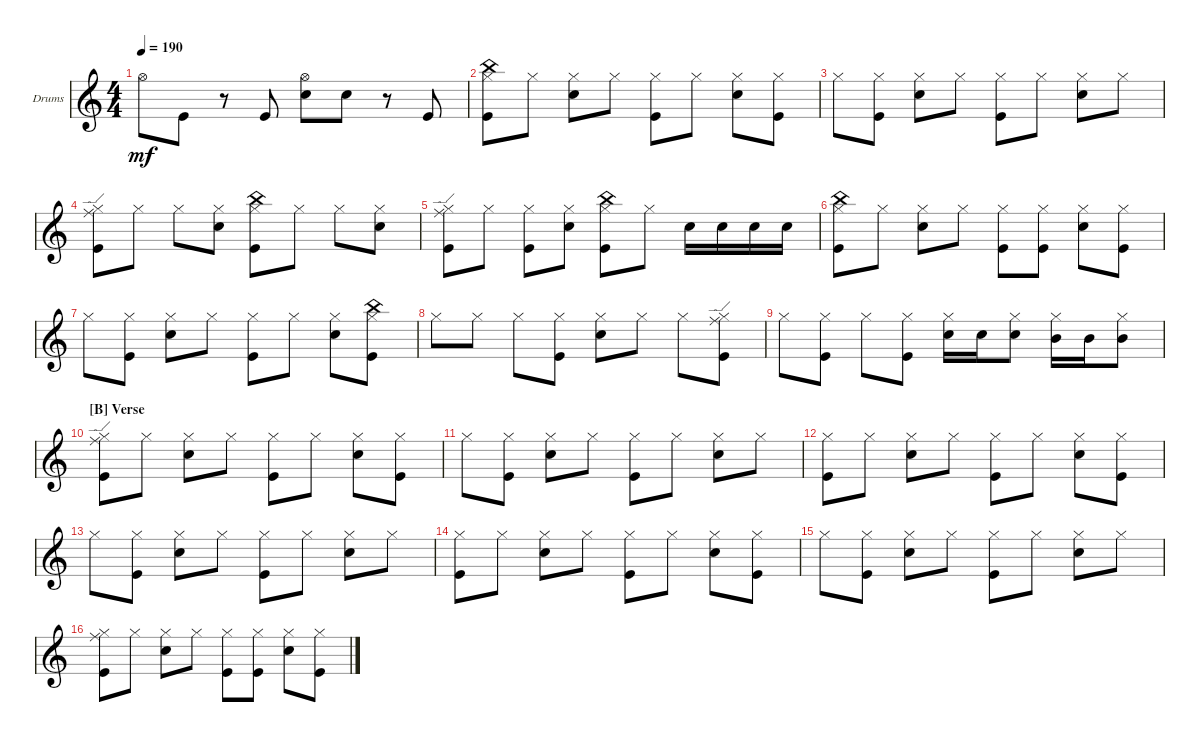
\defaultSystemsLayout 4
\bracketExtendMode groupsimilarinstruments
\firstSystemTrackNameOrientation horizontal
\otherSystemsTrackNameOrientation horizontal
\track ("Prakarsh" "Drums") {instrument percussion}
\staff {score}
\articulation defaults
\ts (4 4)
\tempo 190
\clef g2
\ks c "Hi-Hat (open)".8{dy mf} "Kick (hit)".8
r.8 "Kick (hit)".8 ("Hi-Hat (open)" "Snare (hit) 2").8 "Snare (hit) 2".8 r.8 "Kick (hit)".8 |
("Hi-Hat (closed)" "Kick (hit)" "China (hit)").8 "Hi-Hat (closed)".8 ("Hi-Hat (closed)" "Snare (hit) 2").8 "Hi-Hat (closed)".8 ("Hi-Hat (closed)" "Kick (hit)").8 "Hi-Hat (closed)".8 ("Hi-Hat (closed)" "Snare (hit) 2").8 ("Hi-Hat (closed)" "Kick (hit)").8 |
"Hi-Hat (closed)".8 ("Hi-Hat (closed)" "Kick (hit)").8 ("Hi-Hat (closed)" "Snare (hit) 2").8 "Hi-Hat (closed)".8 ("Hi-Hat (closed)" "Kick (hit)").8 "Hi-Hat (closed)".8 ("Hi-Hat (closed)" "Snare (hit) 2").8 "Hi-Hat (closed)".8 |
("Hi-Hat (closed)" "Kick (hit)" "Ride (edge)").8 "Hi-Hat (closed)".8 "Hi-Hat (closed)".8 ("Hi-Hat (closed)" "Snare (hit) 2").8 ("Hi-Hat (closed)" "Kick (hit)" "China (hit)").8 "Hi-Hat (closed)".8 "Hi-Hat (closed)".8 ("Hi-Hat (closed)" "Snare (hit) 2").8 |
("Hi-Hat (closed)" "Kick (hit)" "Ride (edge)").8 "Hi-Hat (closed)".8 ("Hi-Hat (closed)" "Kick (hit)").8 ("Hi-Hat (closed)" "Snare (hit) 2").8 ("Hi-Hat (closed)" "Kick (hit)" "China (hit)").8 "Hi-Hat (closed)".8 "Snare (hit) 2".16 "Snare (hit) 2".16 "Snare (hit) 2".16 "Snare (hit) 2".16 |
("Hi-Hat (closed)" "Kick (hit)" "China (hit)").8 "Hi-Hat (closed)".8 ("Hi-Hat (closed)" "Snare (hit) 2").8 "Hi-Hat (closed)".8 ("Hi-Hat (closed)" "Kick (hit)").8 ("Hi-Hat (closed)" "Kick (hit)").8 ("Hi-Hat (closed)" "Snare (hit) 2").8 ("Hi-Hat (closed)" "Kick (hit)").8 |
"Hi-Hat (closed)".8 ("Hi-Hat (closed)" "Kick (hit)").8 ("Hi-Hat (closed)" "Snare (hit) 2").8 "Hi-Hat (closed)".8 ("Hi-Hat (closed)" "Kick (hit)").8 "Hi-Hat (closed)".8 ("Hi-Hat (closed)" "Snare (hit) 2").8 ("Hi-Hat (closed)" "Kick (hit)" "China (hit)").8 |
"Hi-Hat (closed)".8 "Hi-Hat (closed)".8 "Hi-Hat (closed)".8 ("Hi-Hat (closed)" "Kick (hit)").8 ("Hi-Hat (closed)" "Snare (hit) 2").8 "Hi-Hat (closed)".8 "Hi-Hat (closed)".8 ("Kick (hit)" "Hi-Hat (closed)" "Ride (edge)").8 |
"Hi-Hat (closed)".8 ("Hi-Hat (closed)" "Kick (hit)").8 "Hi-Hat (closed)".8 ("Hi-Hat (closed)" "Kick (hit)").8 ("Hi-Hat (closed)" "Snare (hit) 2").16 "Snare (hit) 2".16 ("Hi-Hat (closed)" "Snare (hit) 2").8 ("Hi-Hat (closed)" "Mid Tom (hit)").16 "Mid Tom (hit)".16 ("Hi-Hat (closed)" "Mid Tom (hit)").8 |
\section ("B" "Verse")
("Kick (hit)" "Hi-Hat (closed)" "Ride (edge)").8 "Hi-Hat (closed)".8 ("Hi-Hat (closed)" "Snare (hit) 2").8 "Hi-Hat (closed)".8 ("Hi-Hat (closed)" "Kick (hit)").8 "Hi-Hat (closed)".8 ("Hi-Hat (closed)" "Snare (hit) 2").8 ("Hi-Hat (closed)" "Kick (hit)").8 |
"Hi-Hat (closed)".8 ("Hi-Hat (closed)" "Kick (hit)").8 ("Hi-Hat (closed)" "Snare (hit) 2").8 "Hi-Hat (closed)".8 ("Hi-Hat (closed)" "Kick (hit)").8 "Hi-Hat (closed)".8 ("Hi-Hat (closed)" "Snare (hit) 2").8 "Hi-Hat (closed)".8 |
("Kick (hit)" "Hi-Hat (closed)").8 "Hi-Hat (closed)".8 ("Hi-Hat (closed)" "Snare (hit) 2").8 "Hi-Hat (closed)".8 ("Hi-Hat (closed)" "Kick (hit)").8 "Hi-Hat (closed)".8 ("Hi-Hat (closed)" "Snare (hit) 2").8 ("Hi-Hat (closed)" "Kick (hit)").8 |
"Hi-Hat (closed)".8 ("Hi-Hat (closed)" "Kick (hit)").8 ("Hi-Hat (closed)" "Snare (hit) 2").8 "Hi-Hat (closed)".8 ("Hi-Hat (closed)" "Kick (hit)").8 "Hi-Hat (closed)".8 ("Hi-Hat (closed)" "Snare (hit) 2").8 "Hi-Hat (closed)".8 |
("Kick (hit)" "Hi-Hat (closed)").8 "Hi-Hat (closed)".8 ("Hi-Hat (closed)" "Snare (hit) 2").8 "Hi-Hat (closed)".8 ("Hi-Hat (closed)" "Kick (hit)").8 "Hi-Hat (closed)".8 ("Hi-Hat (closed)" "Snare (hit) 2").8 ("Hi-Hat (closed)" "Kick (hit)").8 |
"Hi-Hat (closed)".8 ("Hi-Hat (closed)" "Kick (hit)").8 ("Hi-Hat (closed)" "Snare (hit) 2").8 "Hi-Hat (closed)".8 ("Hi-Hat (closed)" "Kick (hit)").8 "Hi-Hat (closed)".8 ("Hi-Hat (closed)" "Snare (hit) 2").8 "Hi-Hat (closed)".8 |
("Kick (hit)" "Hi-Hat (closed)" "Ride (middle)").8 "Hi-Hat (closed)".8 ("Hi-Hat (closed)" "Snare (hit) 2").8 "Hi-Hat (closed)".8 ("Hi-Hat (closed)" "Kick (hit)").8 ("Hi-Hat (closed)" "Kick (hit)").8 ("Hi-Hat (closed)" "Snare (hit) 2").8 ("Hi-Hat (closed)" "Kick (hit)").8
